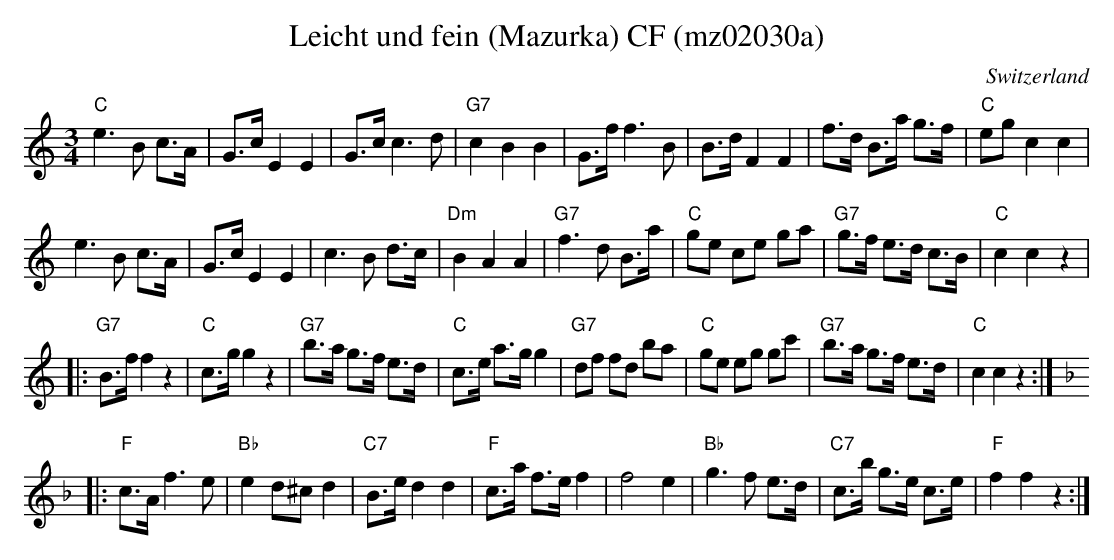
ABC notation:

X:1
T:Leicht und fein (Mazurka) CF (mz02030a)
O:Switzerland
M:3/4
L:1/8
K:C major
"C"e3B c>A | G>c E2E2 | G>cc3d | "G7"c2B2B2 | G>ff3B | B>d F2F2 | f>d B>a g>f | "C"eg c2c2 |
e3B c>A | G>c E2E2 | c3B d>c | "Dm"B2A2A2 | "G7"f3d B>a | "C"ge ce ga | "G7"g>f e>d c>B | "C"c2c2z2 |
|: "G7"B>ff2z2 |  "C"c>gg2z2 | "G7"b>a g>f e>d | "C"c>e a>gg2 | "G7"df fd ba | "C"ge eg gc' | "G7"b>a g>f e>d | "C"c2c2z2 :| [K:F]
|: "F"c>A f3e | "Bb"e2 d^cd2 | "C7"B>e d2d2 | "F"c>a f>e f2 | f4e2 | "Bb"g3f e>d | "C7"c>b g>e c>e | "F"f2f2z2 :|
